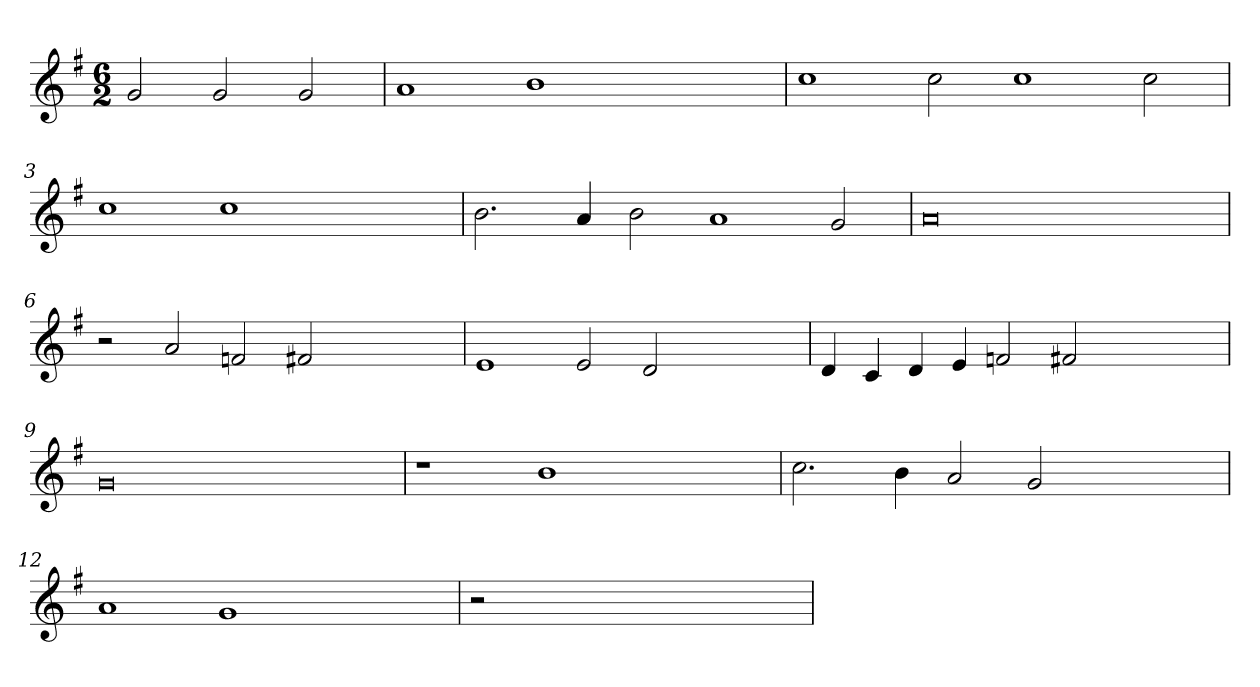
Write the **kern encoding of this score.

**kern
*part1
*staff1
*clefG2
*k[f#]
*G:
*M6/2
=
2g
2g
2g
=1
1a
1b
1ryy
=2
1cc
2cc
1cc
2cc
=3
1cc
1cc
1ryy
=4
2.b
4a
2b
1a
2g
=5
0a
1ryy
=6
2r
2a
2fn
2f#
1ryy
=7
1e
2e
2d
1ryy
=8
4d
4c
4d
4e
2fn
2f#
1ryy
=9
0g
1ryy
=10
1r
1b
1ryy
=11
2.cc
4b
2a
2g
1ryy
=12
1a
1g
1ryy
=13
2r
0ryy
2ryy
=
*-
